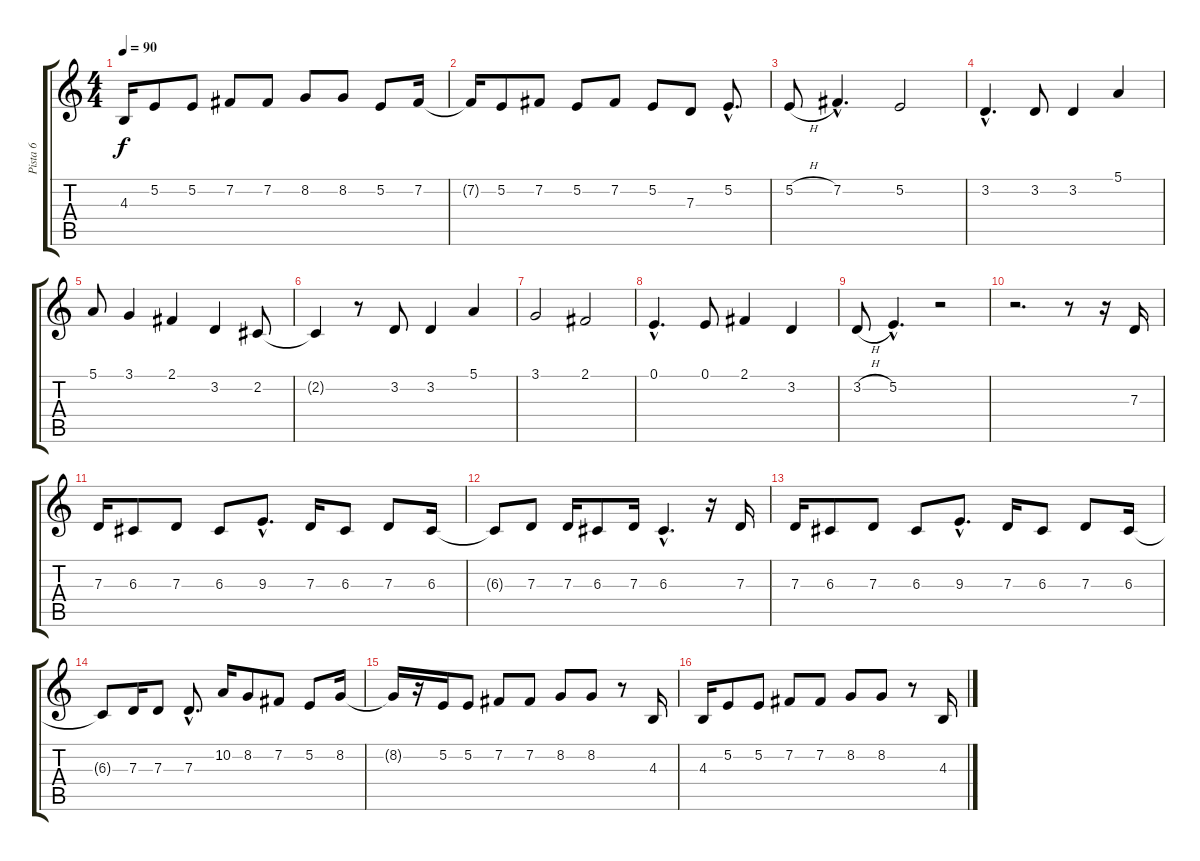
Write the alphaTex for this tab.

\track ("Pista 6" "Pista 6") {instrument clarinet}
\staff {score tabs}
\tuning (E4 B3 G3 D3 A2 E2) {hide}
\ts (4 4)
\tempo 90
\clef g2
\ks c
4.3.16{dy f} 5.2.8 5.2.8 7.2.8 7.2.8 8.2.8 8.2.8 5.2.8 7.2.16 |
7.2{t}.16 5.2.8 7.2.8 5.2.8 7.2.8 5.2.8 7.3.8 5.2{hac}.8{d} |
5.2{h}.8 7.2{hac}.4{d} 5.2.2 |
3.2{hac}.4{d} 3.2.8 3.2.4 5.1.4 |
5.1.8 3.1.4 2.1.4 3.2.4 2.2.8 |
2.2{t}.4 r.8 3.2.8 3.2.4 5.1.4 |
3.1.2 2.1.2 |
0.1{hac}.4{d} 0.1.8 2.1.4 3.2.4 |
3.2{h}.8 5.2{hac}.4{d} r.2 |
r.2{d} r.8 r.16 7.3.16 |
7.3.16 6.3.8 7.3.8 6.3.8 9.3{hac}.8{d} 7.3.16 6.3.8 7.3.8 6.3.16 |
6.3{t}.8 7.3.8 7.3.16 6.3.8 7.3.16 6.3{hac}.4{d} r.16 7.3.16 |
7.3.16 6.3.8 7.3.8 6.3.8 9.3{hac}.8{d} 7.3.16 6.3.8 7.3.8 6.3.16 |
6.3{t}.8 7.3.16 7.3.8 7.3{hac}.8{d} 10.2.16 8.2.8 7.2.8 5.2.8 8.2.16 |
8.2{t}.16 r.16 5.2.16 5.2.8 7.2.8 7.2.8 8.2.8 8.2.8 r.8 4.3.16 |
4.3.16 5.2.8 5.2.8 7.2.8 7.2.8 8.2.8 8.2.8 r.8 4.3.16
